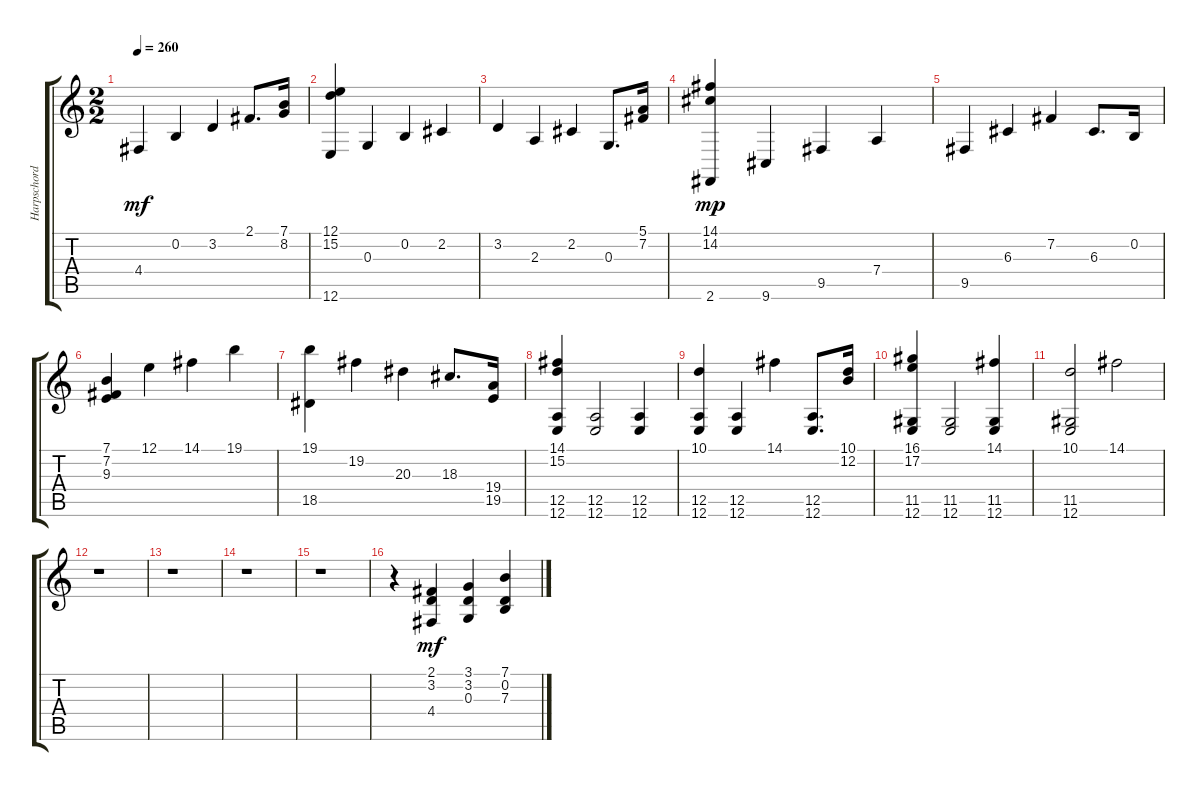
\track ("Harpschord" "Harpschord") {instrument harpsichord}
\staff {score tabs}
\tuning (E4 B3 G3 D3 A2 E2) {hide}
\ts (2 2)
\tempo 260
\clef g2
\ks c
4.4.4{dy mf} 0.2.4 3.2.4 2.1.8{d} (7.1 8.2).16 |
(12.1 15.2 12.6).4 0.3.4 0.2.4 2.2.4 |
3.2.4 2.3.4 2.2.4 0.3.8{d} (5.1 7.2).16 |
(14.1 14.2 2.6).4{dy mp} 9.6.4 9.5.4 7.4.4 |
9.5.4 6.3.4 7.2.4 6.3.8{d} 0.2.16 |
(7.1 7.2 9.3).4 12.1.4 14.1.4 19.1.4 |
(19.1 18.5).4 19.2.4 20.3.4 18.3.8{d} (19.4 19.5).16 |
(14.1 15.2 12.5 12.6).4 (12.5 12.6).2 (12.5 12.6).4 |
(10.1 12.5 12.6).4 (12.5 12.6).4 14.1.4 (12.5 12.6).8{d} (10.1 12.2).16 |
(16.1 17.2 11.5 12.6).4 (11.5 12.6).2 (14.1 11.5 12.6).4 |
(10.1 11.5 12.6).2 14.1.2 |
r.1 |
r.1 |
r.1 |
r.1 |
r.4 (2.1 3.2 4.4).4{dy mf} (3.1 3.2 0.3).4 (7.1 0.2 7.3).4
